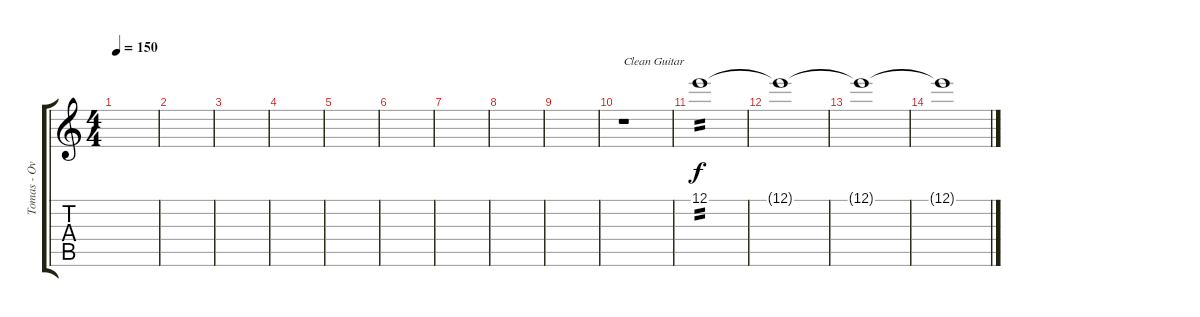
\track ("Tomas - Overdub Guitar" "Tomas - Ov") {instrument distortionguitar}
\staff {score tabs}
\tuning (E4 B3 G3 D3 A2 E2) {hide}
\ts (4 4)
\tempo 150
\clef g2
\ks c
|
|
|
|
|
|
|
|
|
r.1{txt "Clean Guitar" volume 0 instrument electricguitarclean} |
12.1.1{tp 2 dy f volume 14} |
12.1{t}.1 |
12.1{t}.1 |
12.1{t}.1
